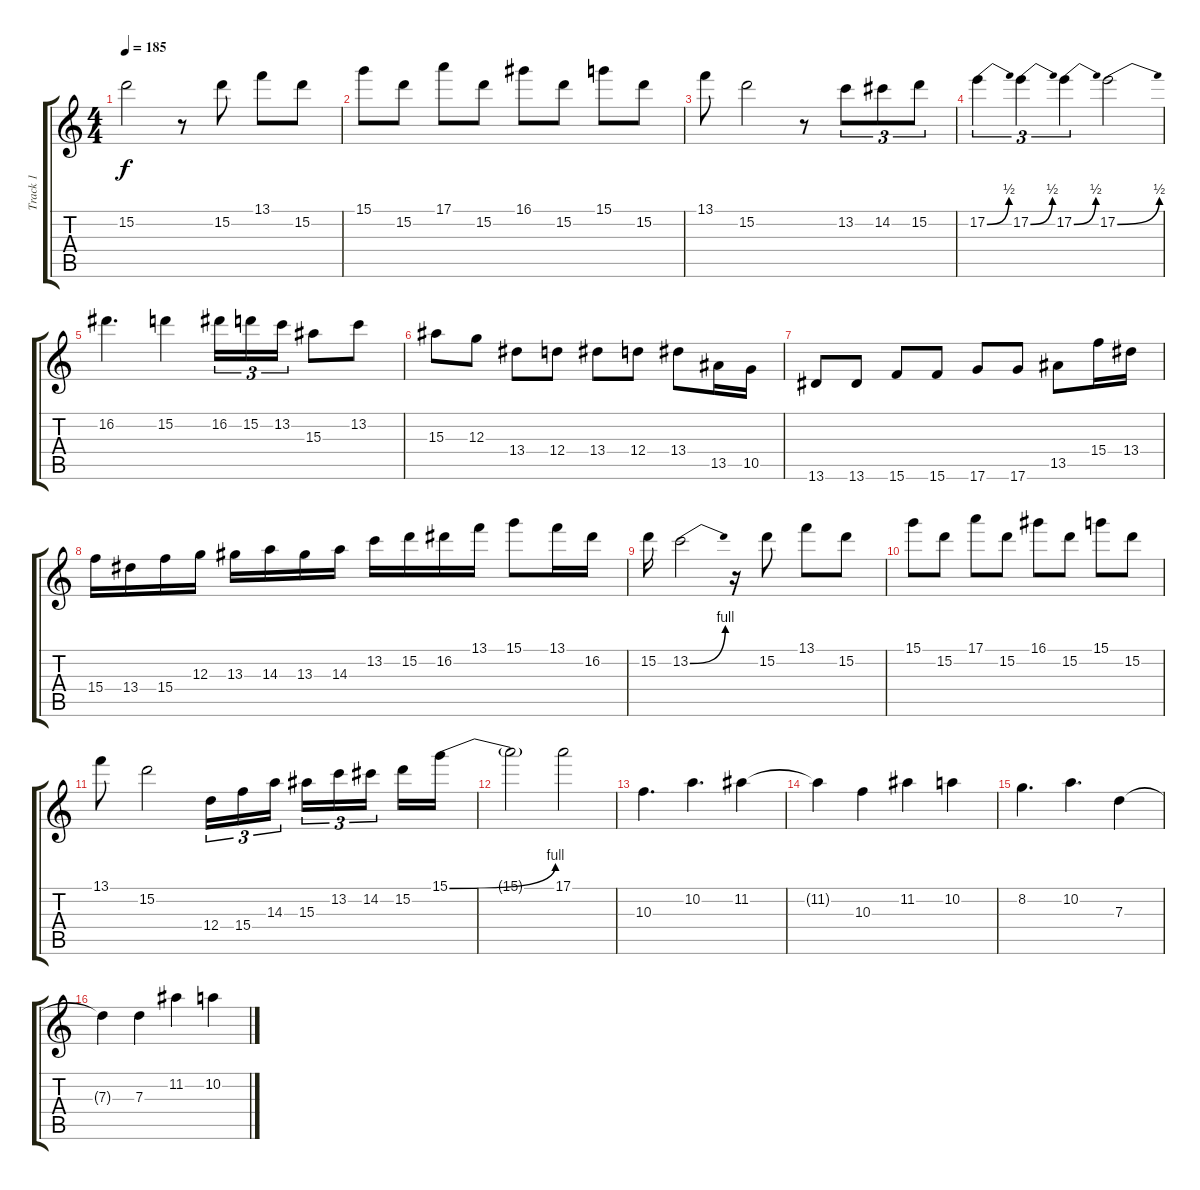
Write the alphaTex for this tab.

\track ("Track 1" "Track 1") {instrument overdrivenguitar}
\staff {score tabs}
\tuning (E4 B3 G3 D3 A2 D2) {hide}
\ts (4 4)
\tempo 185
\clef g2
\ks c
15.2.2{dy f} r.8 15.2.8 13.1.8 15.2.8 |
15.1.8 15.2.8 17.1.8 15.2.8 16.1.8 15.2.8 15.1.8 15.2.8 |
13.1.8 15.2.2 r.8 13.2.8{tu (3 2)} 14.2.8{tu (3 2)} 15.2.8{tu (3 2)} |
17.2{be (bend 0 0 60 2)}.4{tu (3 2)} 17.2{be (bend 0 0 60 2)}.4{tu (3 2)} 17.2{be (bend 0 0 60 2)}.4{tu (3 2)} 17.2{be (bend 0 0 60 2)}.2 |
16.2.4{d} 15.2.4 16.2.16{tu (3 2)} 15.2.16{tu (3 2)} 13.2.16{tu (3 2)} 15.3.8 13.2.8 |
15.3.8 12.3.8 13.4.8 12.4.8 13.4.8 12.4.8 13.4.8 13.5.16 10.5.16 |
13.6.8 13.6.8 15.6.8 15.6.8 17.6.8 17.6.8 13.5.8 15.4.16 13.4.16 |
15.4.16 13.4.16 15.4.16 12.3.16 13.3.16 14.3.16 13.3.16 14.3.16 13.2.16 15.2.16 16.2.16 13.1.16 15.1.8 13.1.16 16.2.16 |
15.2.16 13.2{be (bend 0 0 60 4)}.2 r.16 15.2.8 13.1.8 15.2.8 |
15.1.8 15.2.8 17.1.8 15.2.8 16.1.8 15.2.8 15.1.8 15.2.8 |
13.1.8 15.2.2 12.4.16{tu (3 2)} 15.4.16{tu (3 2)} 14.3.16{tu (3 2)} 15.3.16{tu (3 2)} 13.2.16{tu (3 2)} 14.2.16{tu (3 2) beam splitsecondary} 15.2.16 15.1{be (bend 0 0 60 4)}.16 |
15.1{t}.2 17.1.2 |
10.3.4{d} 10.2.4{d} 11.2.4 |
11.2{t}.4 10.3.4 11.2.4 10.2.4 |
8.2.4{d} 10.2.4{d} 7.3.4 |
7.3{t}.4 7.3.4 11.2.4 10.2.4
